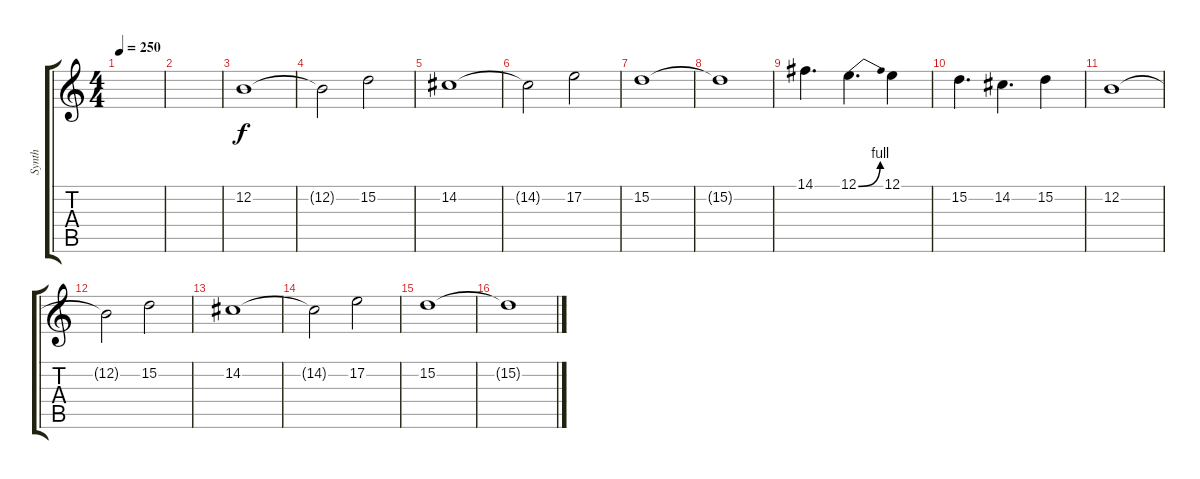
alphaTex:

\track ("Synth" "Synth") {instrument lead1square}
\staff {score tabs}
\tuning (E4 B3 G3 D3 A2 E2) {hide}
\ts (4 4)
\tempo 250
\clef g2
\ks c
|
|
12.2.1 |
12.2{t}.2 15.2.2 |
14.2.1 |
14.2{t}.2 17.2.2 |
15.2.1 |
15.2{t}.1 |
14.1.4{d} 12.1{be (bend 0 0 60 4)}.4{d} 12.1.4 |
15.2.4{d} 14.2.4{d} 15.2.4 |
12.2.1 |
12.2{t}.2 15.2.2 |
14.2.1 |
14.2{t}.2 17.2.2 |
15.2.1 |
15.2{t}.1
